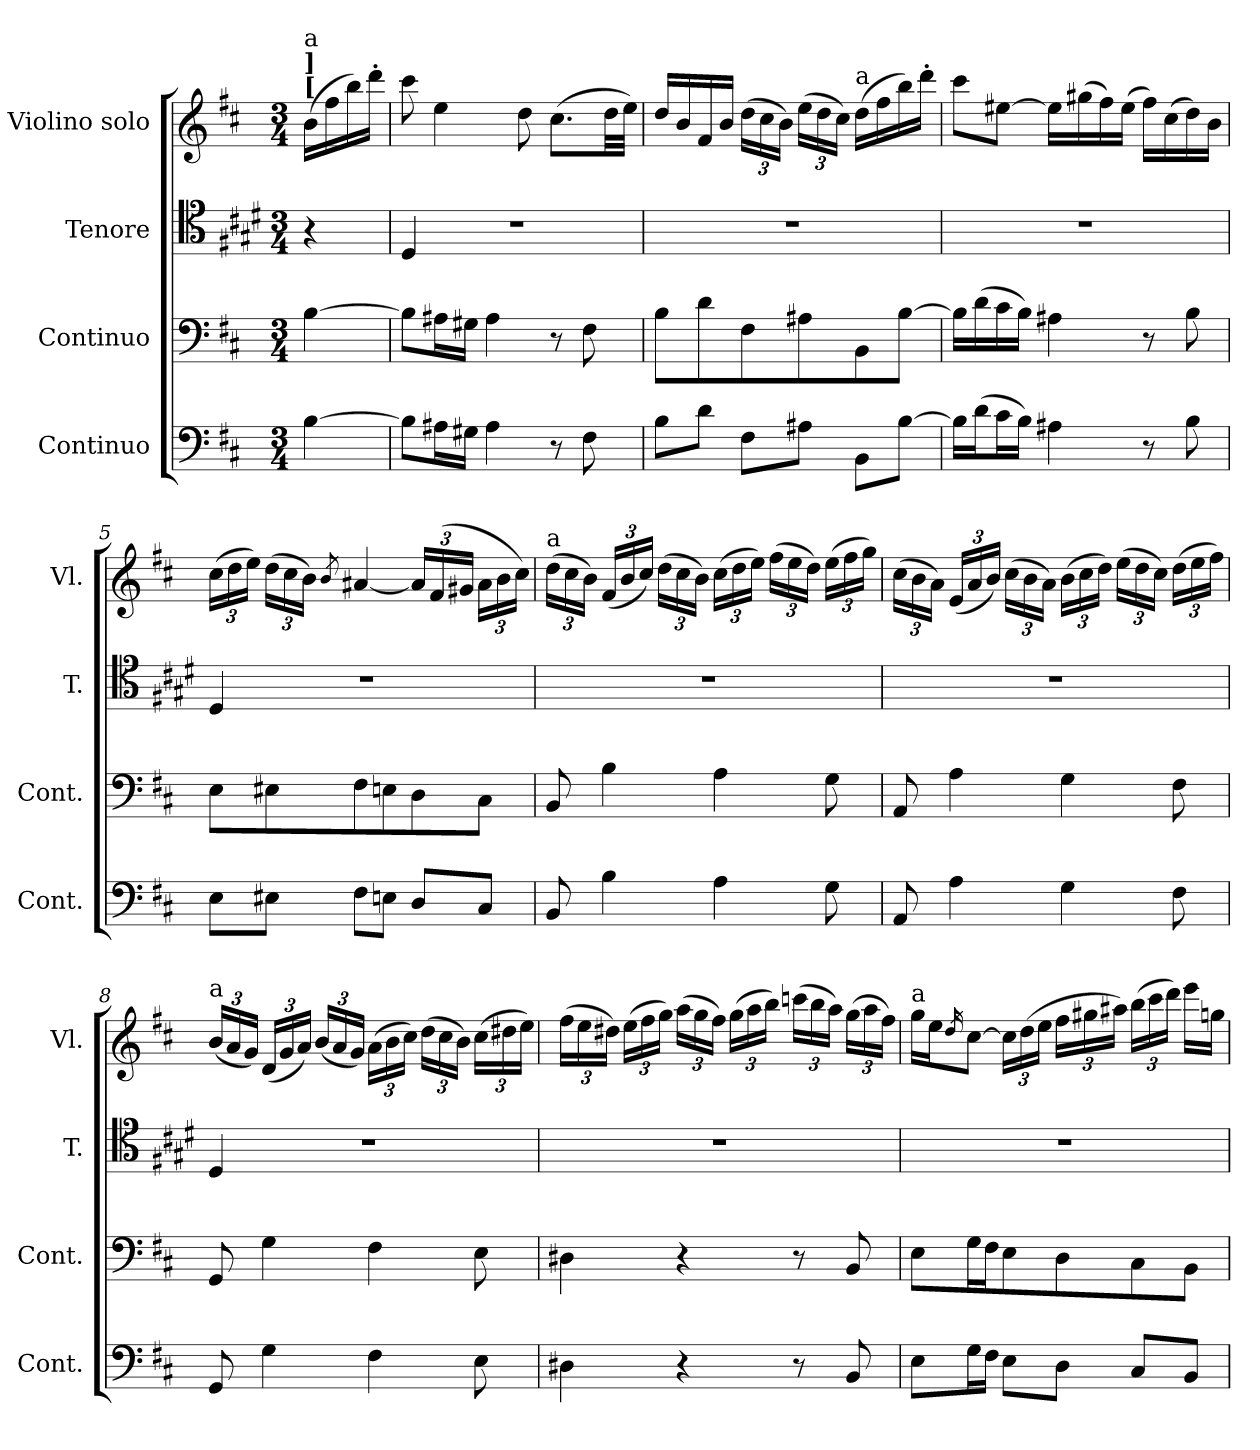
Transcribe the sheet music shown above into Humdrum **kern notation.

**kern	**kern	**kern	**kern
*part4	*part3	*part2	*part1
*staff4	*staff3	*staff2	*staff1
*I"Continuo	*I"Continuo	*I"Tenore	*I"Violino solo
*I'Cont.	*I'Cont.	*I'T.	*I'Vl.
*stria5	*	*	*
*clefF4	*clefF4	*clefC4	*clefG2
*	*	*ITrd1c2	*
*k[f#c#]	*k[f#c#]	*k[f#c#]	*k[f#c#]
*M3/4	*M3/4	*M3/4	*M3/4
*MM66	*MM66	*MM66	*MM66
=1	=1	=1	=1
!	!	!	!LO:TX:a:B:t=[
!	!	!	!LO:TX:a:B:t=]
!	!	!	!LO:TX:a:t=a
[4B	[4B\	4r	(16b\LL
.	.	.	16ff#\
.	.	.	16bb\)
.	.	.	16ddd'\JJ
=2	=2	=2	=2
*	*	*^	*
8B\L]	8B\L]	2.r	4C#/	8ccc#\
16A#X\L	16A#X\L	.	.	4ee\
16G#X\JJ	16G#X\JJ	.	.	.
4A#	4A#\	.	2ryy	.
.	.	.	.	8dd\
8r	8r	.	.	(8.cc#\L
8F#	8F#\	.	.	.
.	.	.	.	32dd\LL
.	.	.	.	32ee\JJJ)
*	*	*v	*v	*
=3	=3	=3	=3
8B\L	8B\L	2.r	16dd/LL
.	.	.	16b/
8d\J	8d\	.	16f#/
.	.	.	16b/JJ
*	*	*	*Xbrackettup
8F#\L	8F#\	.	(24dd\LL
.	.	.	24cc#\
.	.	.	24b\JJ)
8A#X\J	8A#X\	.	(24ee\LL
.	.	.	24dd\
.	.	.	24cc#\JJ)
!	!	!	!LO:TX:a:t=a
8BB\L	8BB\	.	(16dd\LL
.	.	.	16ff#\
[8B\J	[8B\J	.	16bb\)
.	.	.	16ddd'\JJ
=4	=4	=4	=4
16B\LL]	16B\LL]	2.r	8ccc#\L
(16d\J	(16d\	.	.
16c#\L	16c#\	.	[8ee#X\J
16B\JJ)	16B\JJ)	.	.
4A#X	4A#X\	.	16ee#\LL]
.	.	.	(16gg#X\
.	.	.	16ff#\)
.	.	.	(16ee#\JJ
8r	8r	.	16ff#\LL)
.	.	.	(16cc#\
8B	8B\	.	16dd\)
.	.	.	16b\JJ
=5	=5	=5	=5
*	*	*^	*
8E\L	8E\L	2.r	4C#/	(24cc#\LL
.	.	.	.	24dd\
.	.	.	.	24ee\JJ)
8E#X\J	8E#X\	.	.	(24dd\LL
.	.	.	.	24cc#\
.	.	.	.	24b\JJ)
.	.	.	.	8qb/
8F#\L	8F#\	.	2ryy	[4a#X/
8En\J	8En\	.	.	.
8D/L	8D\	.	.	24a#/LL]
.	.	.	.	(24f#/
.	.	.	.	24g#X/JJ
8C#/J	8C#\J	.	.	24a#\LL
.	.	.	.	24b\
.	.	.	.	24cc#\JJ)
*	*	*v	*v	*
=6	=6	=6	=6
!	!	!	!LO:TX:a:t=a
8BB	8BB/	2.r	(24dd\LL
.	.	.	24cc#\
.	.	.	24b\JJ)
4B	4B\	.	(24f#/LL
.	.	.	24b/
.	.	.	24cc#/JJ)
.	.	.	(24dd\LL
.	.	.	24cc#\
.	.	.	24b\JJ)
4A	4A\	.	(24cc#\LL
.	.	.	24dd\
.	.	.	24ee\JJ)
.	.	.	(24ff#\LL
.	.	.	24ee\
.	.	.	24dd\JJ)
8G	8G\	.	(24ee\LL
.	.	.	24ff#\
.	.	.	24gg\JJ)
=7	=7	=7	=7
8AA	8AA/	2.r	(24cc#\LL
.	.	.	24b\
.	.	.	24a\JJ)
4A	4A\	.	(24e/LL
.	.	.	24a/
.	.	.	24b/JJ)
.	.	.	(24cc#\LL
.	.	.	24b\
.	.	.	24a\JJ)
4G	4G\	.	(24b\LL
.	.	.	24cc#\
.	.	.	24dd\JJ)
.	.	.	(24ee\LL
.	.	.	24dd\
.	.	.	24cc#\JJ)
8F#	8F#\	.	(24dd\LL
.	.	.	24ee\
.	.	.	24ff#\JJ)
=8	=8	=8	=8
*	*	*^	*
!	!	!	!	!LO:TX:a:t=a
8GG	8GG/	2.r	4C#/	(24b/LL
.	.	.	.	24a/
.	.	.	.	24g/JJ)
4G	4G\	.	.	(24d/LL
.	.	.	.	24g/
.	.	.	.	24a/JJ)
.	.	.	2ryy	(24b/LL
.	.	.	.	24a/
.	.	.	.	24g/JJ)
4F#	4F#\	.	.	(24a\LL
.	.	.	.	24b\
.	.	.	.	24cc#\JJ)
.	.	.	.	(24dd\LL
.	.	.	.	24cc#\
.	.	.	.	24b\JJ)
8E	8E\	.	.	(24cc#\LL
.	.	.	.	24dd#X\
.	.	.	.	24ee\JJ)
*	*	*v	*v	*
=9	=9	=9	=9
4D#X	4D#X\	2.r	(24ff#\LL
.	.	.	24ee\
.	.	.	24dd#X\JJ)
.	.	.	(24ee\LL
.	.	.	24ff#\
.	.	.	24gg\JJ)
4r	4r	.	(24aa\LL
.	.	.	24gg\
.	.	.	24ff#\JJ)
.	.	.	(24gg\LL
.	.	.	24aa\
.	.	.	24bb\JJ)
8r	8r	.	(24cccn\LL
.	.	.	24bb\
.	.	.	24aa\JJ)
8BB	8BB/	.	(24gg\LL
.	.	.	24aa\
.	.	.	24ff#\JJ)
=10	=10	=10	=10
!	!	!	!LO:TX:a:t=a
8E\L	8E\L	2.r	16gg\LL
.	.	.	16ee\J
.	.	.	16qdd/
16G\L	16G\L	.	[8cc#\J
16F#\JJ	16F#\J	.	.
8E\L	8E\	.	24cc#\LL]
.	.	.	(24dd\
.	.	.	24ee\JJ
8D\J	8D\	.	24ff#\LL
.	.	.	24gg#X\
.	.	.	24aa#X\JJ)
8C#/L	8C#\	.	(24bb\LL
.	.	.	24ccc#\
.	.	.	24ddd\JJ)
8BB/J	8BB\J	.	16eee\LL
.	.	.	16ggn\JJ
=	=	=	=
*-	*-	*-	*-
